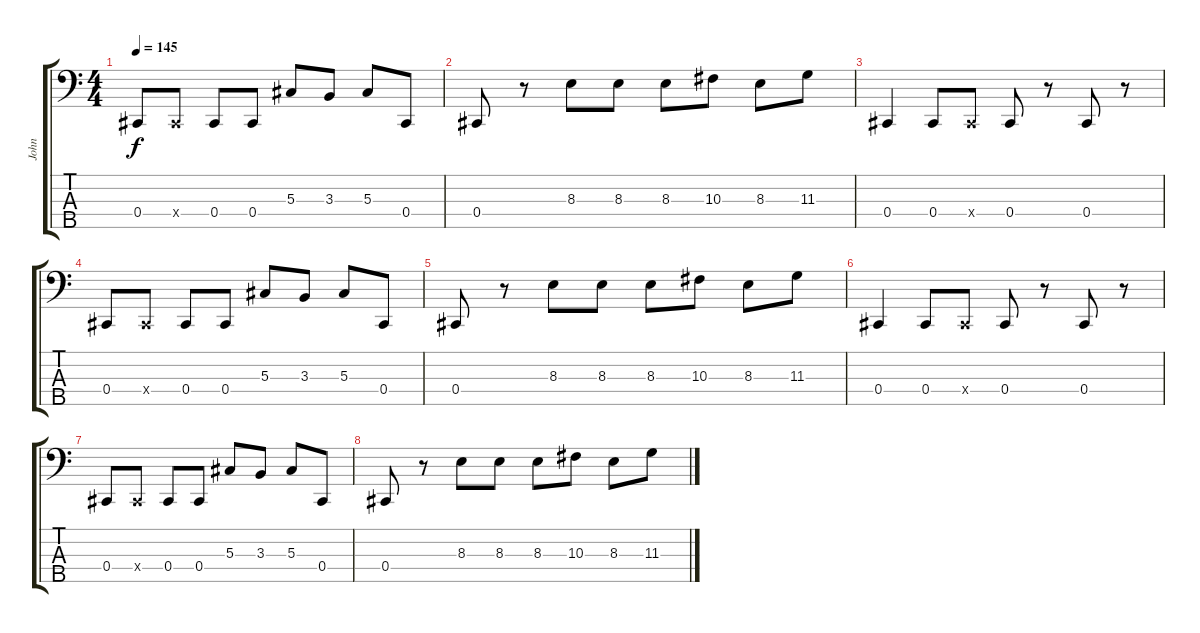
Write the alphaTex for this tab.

\track ("John" "John") {instrument electricbassfinger}
\staff {score tabs}
\tuning (Gb2 Db2 Ab1 Db1 Bb0) {hide}
\ts (4 4)
\tempo 145
\clef f4
\ks c
0.4.8{dy f} 0.4{x}.8 0.4.8 0.4.8 5.3.8 3.3.8 5.3.8 0.4.8 |
0.4.8 r.8 8.3.8 8.3.8 8.3.8 10.3.8 8.3.8 11.3.8 |
0.4.4 0.4.8 0.4{x}.8 0.4.8 r.8 0.4.8 r.8 |
0.4.8 0.4{x}.8 0.4.8 0.4.8 5.3.8 3.3.8 5.3.8 0.4.8 |
0.4.8 r.8 8.3.8 8.3.8 8.3.8 10.3.8 8.3.8 11.3.8 |
0.4.4 0.4.8 0.4{x}.8 0.4.8 r.8 0.4.8 r.8 |
0.4.8 0.4{x}.8 0.4.8 0.4.8 5.3.8 3.3.8 5.3.8 0.4.8 |
0.4.8 r.8 8.3.8 8.3.8 8.3.8 10.3.8 8.3.8 11.3.8
